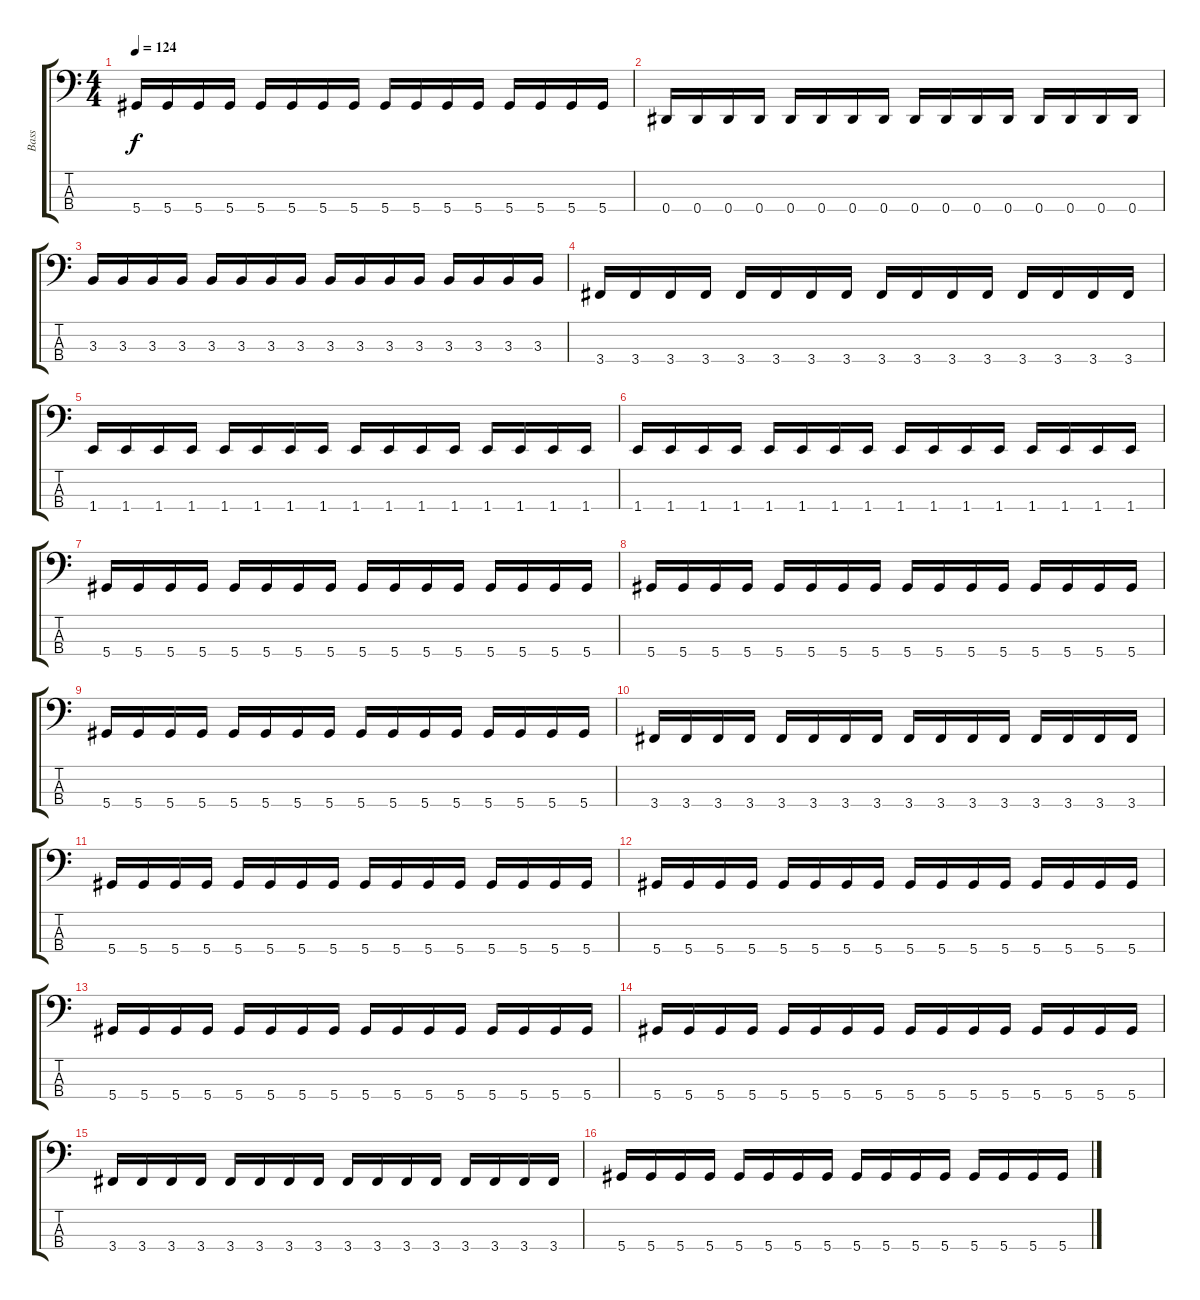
\track ("Bass" "Bass") {instrument electricbassfinger}
\staff {score tabs}
\tuning (Gb2 Db2 Ab1 Eb1) {hide}
\ts (4 4)
\tempo 124
\clef f4
\ks c
5.4.16{dy f} 5.4.16 5.4.16 5.4.16 5.4.16 5.4.16 5.4.16 5.4.16 5.4.16 5.4.16 5.4.16 5.4.16 5.4.16 5.4.16 5.4.16 5.4.16 |
0.4.16 0.4.16 0.4.16 0.4.16 0.4.16 0.4.16 0.4.16 0.4.16 0.4.16 0.4.16 0.4.16 0.4.16 0.4.16 0.4.16 0.4.16 0.4.16 |
3.3.16 3.3.16 3.3.16 3.3.16 3.3.16 3.3.16 3.3.16 3.3.16 3.3.16 3.3.16 3.3.16 3.3.16 3.3.16 3.3.16 3.3.16 3.3.16 |
3.4.16 3.4.16 3.4.16 3.4.16 3.4.16 3.4.16 3.4.16 3.4.16 3.4.16 3.4.16 3.4.16 3.4.16 3.4.16 3.4.16 3.4.16 3.4.16 |
1.4.16 1.4.16 1.4.16 1.4.16 1.4.16 1.4.16 1.4.16 1.4.16 1.4.16 1.4.16 1.4.16 1.4.16 1.4.16 1.4.16 1.4.16 1.4.16 |
1.4.16 1.4.16 1.4.16 1.4.16 1.4.16 1.4.16 1.4.16 1.4.16 1.4.16 1.4.16 1.4.16 1.4.16 1.4.16 1.4.16 1.4.16 1.4.16 |
5.4.16 5.4.16 5.4.16 5.4.16 5.4.16 5.4.16 5.4.16 5.4.16 5.4.16 5.4.16 5.4.16 5.4.16 5.4.16 5.4.16 5.4.16 5.4.16 |
5.4.16 5.4.16 5.4.16 5.4.16 5.4.16 5.4.16 5.4.16 5.4.16 5.4.16 5.4.16 5.4.16 5.4.16 5.4.16 5.4.16 5.4.16 5.4.16 |
5.4.16 5.4.16 5.4.16 5.4.16 5.4.16 5.4.16 5.4.16 5.4.16 5.4.16 5.4.16 5.4.16 5.4.16 5.4.16 5.4.16 5.4.16 5.4.16 |
3.4.16 3.4.16 3.4.16 3.4.16 3.4.16 3.4.16 3.4.16 3.4.16 3.4.16 3.4.16 3.4.16 3.4.16 3.4.16 3.4.16 3.4.16 3.4.16 |
5.4.16 5.4.16 5.4.16 5.4.16 5.4.16 5.4.16 5.4.16 5.4.16 5.4.16 5.4.16 5.4.16 5.4.16 5.4.16 5.4.16 5.4.16 5.4.16 |
5.4.16 5.4.16 5.4.16 5.4.16 5.4.16 5.4.16 5.4.16 5.4.16 5.4.16 5.4.16 5.4.16 5.4.16 5.4.16 5.4.16 5.4.16 5.4.16 |
5.4.16 5.4.16 5.4.16 5.4.16 5.4.16 5.4.16 5.4.16 5.4.16 5.4.16 5.4.16 5.4.16 5.4.16 5.4.16 5.4.16 5.4.16 5.4.16 |
5.4.16 5.4.16 5.4.16 5.4.16 5.4.16 5.4.16 5.4.16 5.4.16 5.4.16 5.4.16 5.4.16 5.4.16 5.4.16 5.4.16 5.4.16 5.4.16 |
3.4.16 3.4.16 3.4.16 3.4.16 3.4.16 3.4.16 3.4.16 3.4.16 3.4.16 3.4.16 3.4.16 3.4.16 3.4.16 3.4.16 3.4.16 3.4.16 |
5.4.16 5.4.16 5.4.16 5.4.16 5.4.16 5.4.16 5.4.16 5.4.16 5.4.16 5.4.16 5.4.16 5.4.16 5.4.16 5.4.16 5.4.16 5.4.16
